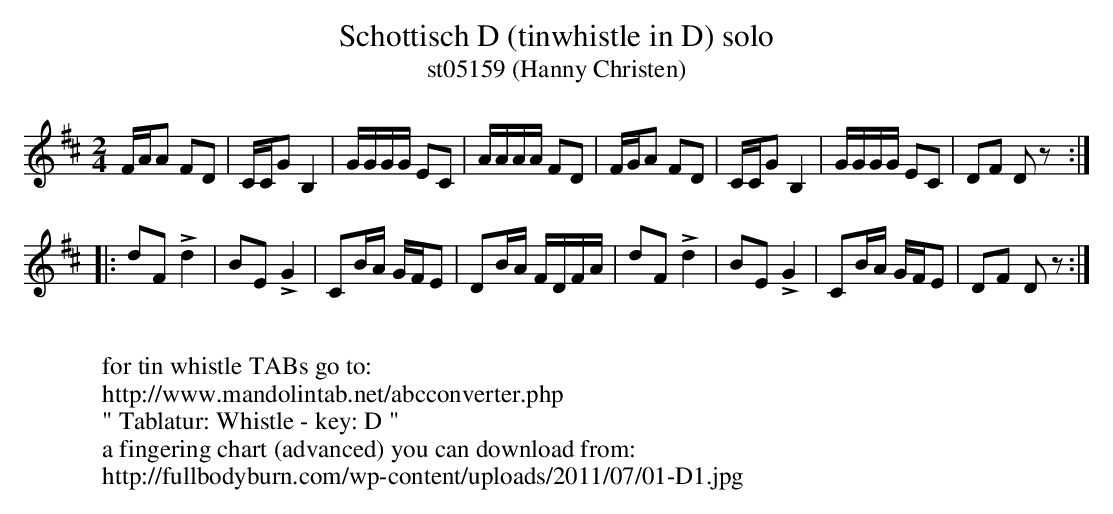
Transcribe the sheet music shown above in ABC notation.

X:1
T:Schottisch D (tinwhistle in D) solo
T: st05159 (Hanny Christen)
M:2/4
L:1/16
K:D transpose=12
FAA2 F2D2 | CCG2 B,4 | GGGG E2C2 | AAAA F2D2 | FGA2 F2D2 | CCG2B,4 | GGGG E2C2 | D2F2 D2z2 :|
|: d2F2 !>!d4 | B2E2 !>!G4 | C2BA GFE2 | D2BA FDFA | d2F2 !>!d4 | B2E2 !>!G4 | C2BA GFE2 | D2F2 D2z2 :|
W:
W:for tin whistle TABs go to:
W:http://www.mandolintab.net/abcconverter.php
W:" Tablatur: Whistle - key: D "
W:a fingering chart (advanced) you can download from:
W:http://fullbodyburn.com/wp-content/uploads/2011/07/01-D1.jpg
